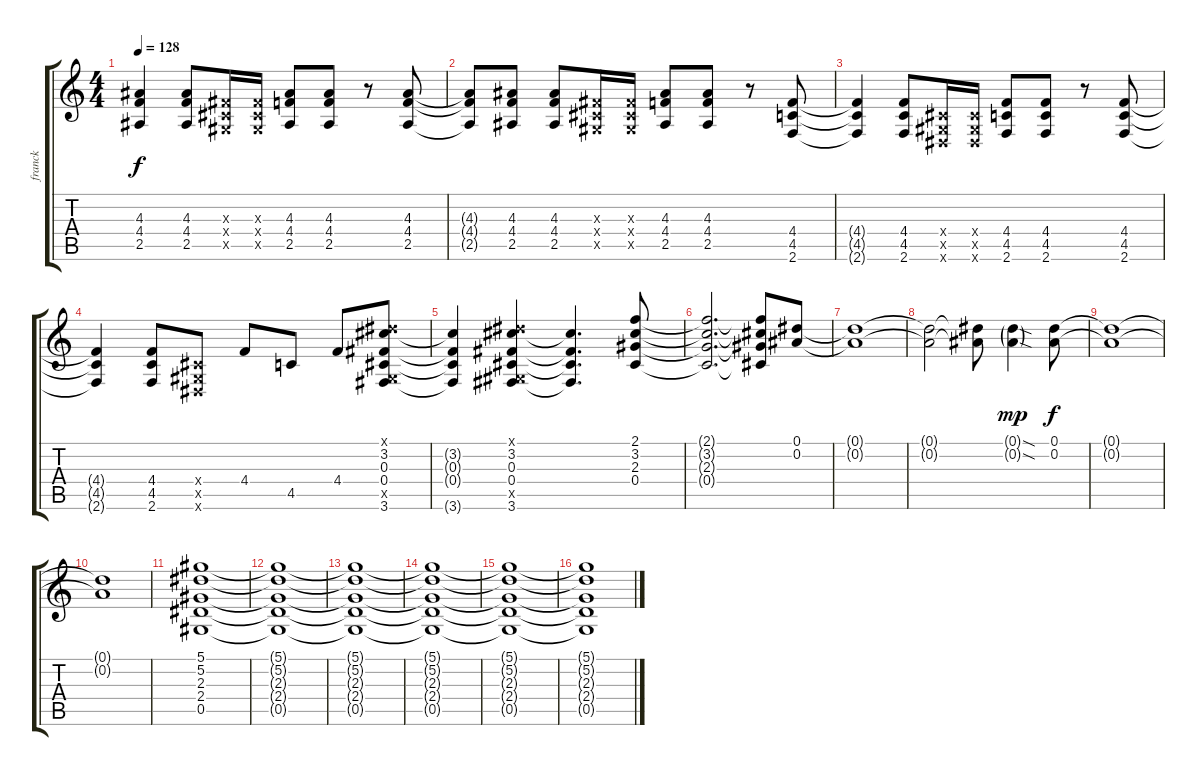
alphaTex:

\track ("franck" "franck") {instrument distortionguitar}
\staff {score tabs}
\tuning (Eb4 Bb3 Gb3 Db3 Ab2 Eb2) {hide}
\ts (4 4)
\tempo 128
\clef g2
\ks c
(4.3{t} 4.4{t} 2.5{t}).4{dy f} (4.3 4.4 2.5).8 (0.3{x} 0.4{x} 0.5{x}).16 (0.3{x} 0.4{x} 0.5{x}).16 (4.3 4.4 2.5).8 (4.3 4.4 2.5).8 r.8 (4.3 4.4 2.5).8 |
(4.3{t} 4.4{t} 2.5{t}).8 (4.3 4.4 2.5).8 (4.3 4.4 2.5).8 (0.3{x} 0.4{x} 0.5{x}).16 (0.3{x} 0.4{x} 0.5{x}).16 (4.3 4.4 2.5).8 (4.3 4.4 2.5).8 r.8 (4.4 4.5 2.6).8 |
(4.4{t} 4.5{t} 2.6{t}).4 (4.4 4.5 2.6).8 (0.4{x} 0.5{x} 0.6{x}).16 (0.4{x} 0.5{x} 0.6{x}).16 (4.4 4.5 2.6).8 (4.4 4.5 2.6).8 r.8 (4.4 4.5 2.6).8 |
(4.4{t} 4.5{t} 2.6{t}).4 (4.4 4.5 2.6).8 (0.4{x} 0.5{x} 0.6{x}).8 4.4.8 4.5.8 4.4.8 (0.1{x} 3.2 0.3 0.4 0.5{x} 3.6).8 |
(3.2{t} 0.3{t} 0.4{t} 3.6{t}).4 (0.1{x} 3.2 0.3 0.4 0.5{x} 3.6).4 (3.2{t} 0.3{t} 0.4{t} 3.6{t}).4{d} (2.1 3.2 2.3 0.4).8 |
(2.1{t} 3.2{t} 2.3{t} 0.4{t}).2{d} (2.1{t} 3.2{t} 2.3{t} 0.4{t}).8 (0.1 0.2).8 |
(0.1{t} 0.2{t}).1 |
(0.1{t} 0.2{t}).2 (0.1{t} 0.2{t}).8 (0.1{sod g} 0.2{sod g}).4{dy mp} (0.1 0.2).8{dy f} |
(0.1{t} 0.2{t}).1 |
(0.1{t} 0.2{t}).1 |
(5.1 5.2 2.3 2.4 0.5).1 |
(5.1{t} 5.2{t} 2.3{t} 2.4{t} 0.5{t}).1 |
(5.1{t} 5.2{t} 2.3{t} 2.4{t} 0.5{t}).1 |
(5.1{t} 5.2{t} 2.3{t} 2.4{t} 0.5{t}).1 |
(5.1{t} 5.2{t} 2.3{t} 2.4{t} 0.5{t}).1 |
(5.1{t} 5.2{t} 2.3{t} 2.4{t} 0.5{t}).1
